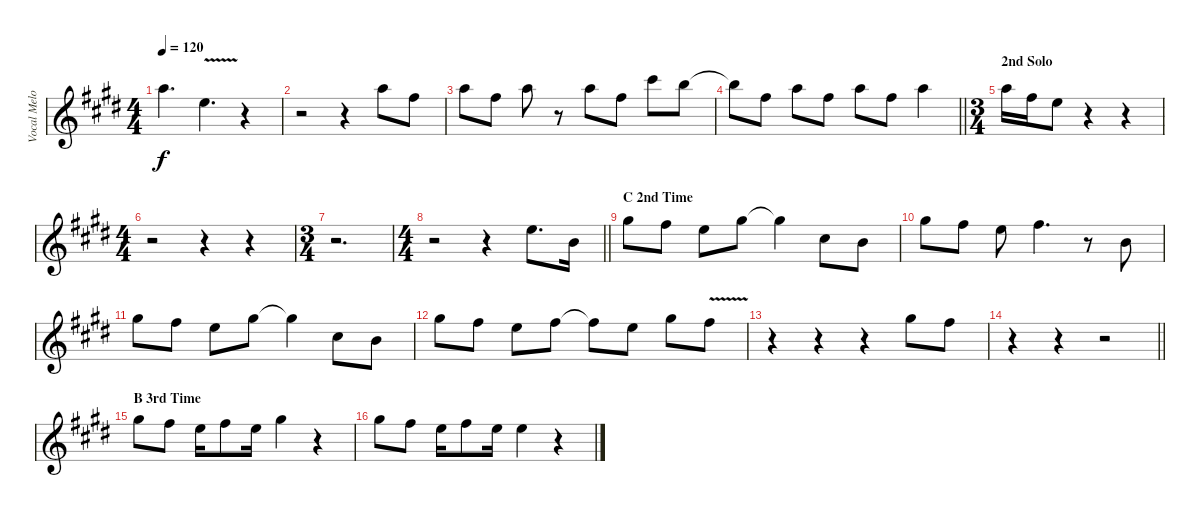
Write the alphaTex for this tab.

\track ("Vocal Melody" "Vocal Melo") {instrument overdrivenguitar}
\staff {score}
\tuning (E4 B3 G3 D3 A2 E2) {hide}
\ts (4 4)
\tempo 120
\clef g2
\ks e
5.1.4{d dy f} 0.1{v}.4{d} r.4 |
r.2 r.4 5.1.8 2.1.8 |
5.1.8 2.1.8 5.1.8 r.8 5.1.8 2.1.8 9.1.8 7.1.8 |
\barLineRight lightlight
7.1{t}.8 2.1.8 5.1.8 2.1.8 5.1.8 2.1.8 5.1.4 |
\ts (3 4)
\section ("" "2nd Solo")
5.1.16 2.1.16 0.1.8 r.4 r.4 |
\ts (4 4)
r.2 r.4 r.4 |
\ts (3 4)
r.2{d} |
\ts (4 4)
\barLineRight lightlight
r.2 r.4 0.1.8{d} 0.2.16 |
\section ("" "C 2nd Time")
4.1.8 2.1.8 0.1.8 4.1.8 4.1{t}.4 2.2.8 0.2.8 |
4.1.8 2.1.8 0.1.8 2.1.4{d} r.8 0.2.8 |
4.1.8 2.1.8 0.1.8 4.1.8 4.1{t}.4 2.2.8 0.2.8 |
4.1.8 2.1.8 0.1.8 2.1.8 2.1{t}.8 0.1.8 4.1.8 2.1{v}.8 |
r.4 r.4 r.4 4.1.8 2.1.8 |
\barLineRight lightlight
r.4 r.4 r.2 |
\section ("" "B 3rd Time")
4.1.8 2.1.8 0.1.16 2.1.8 0.1.16 4.1.4 r.4 |
4.1.8 2.1.8 0.1.16 2.1.8 0.1.16 5.2.4 r.4
